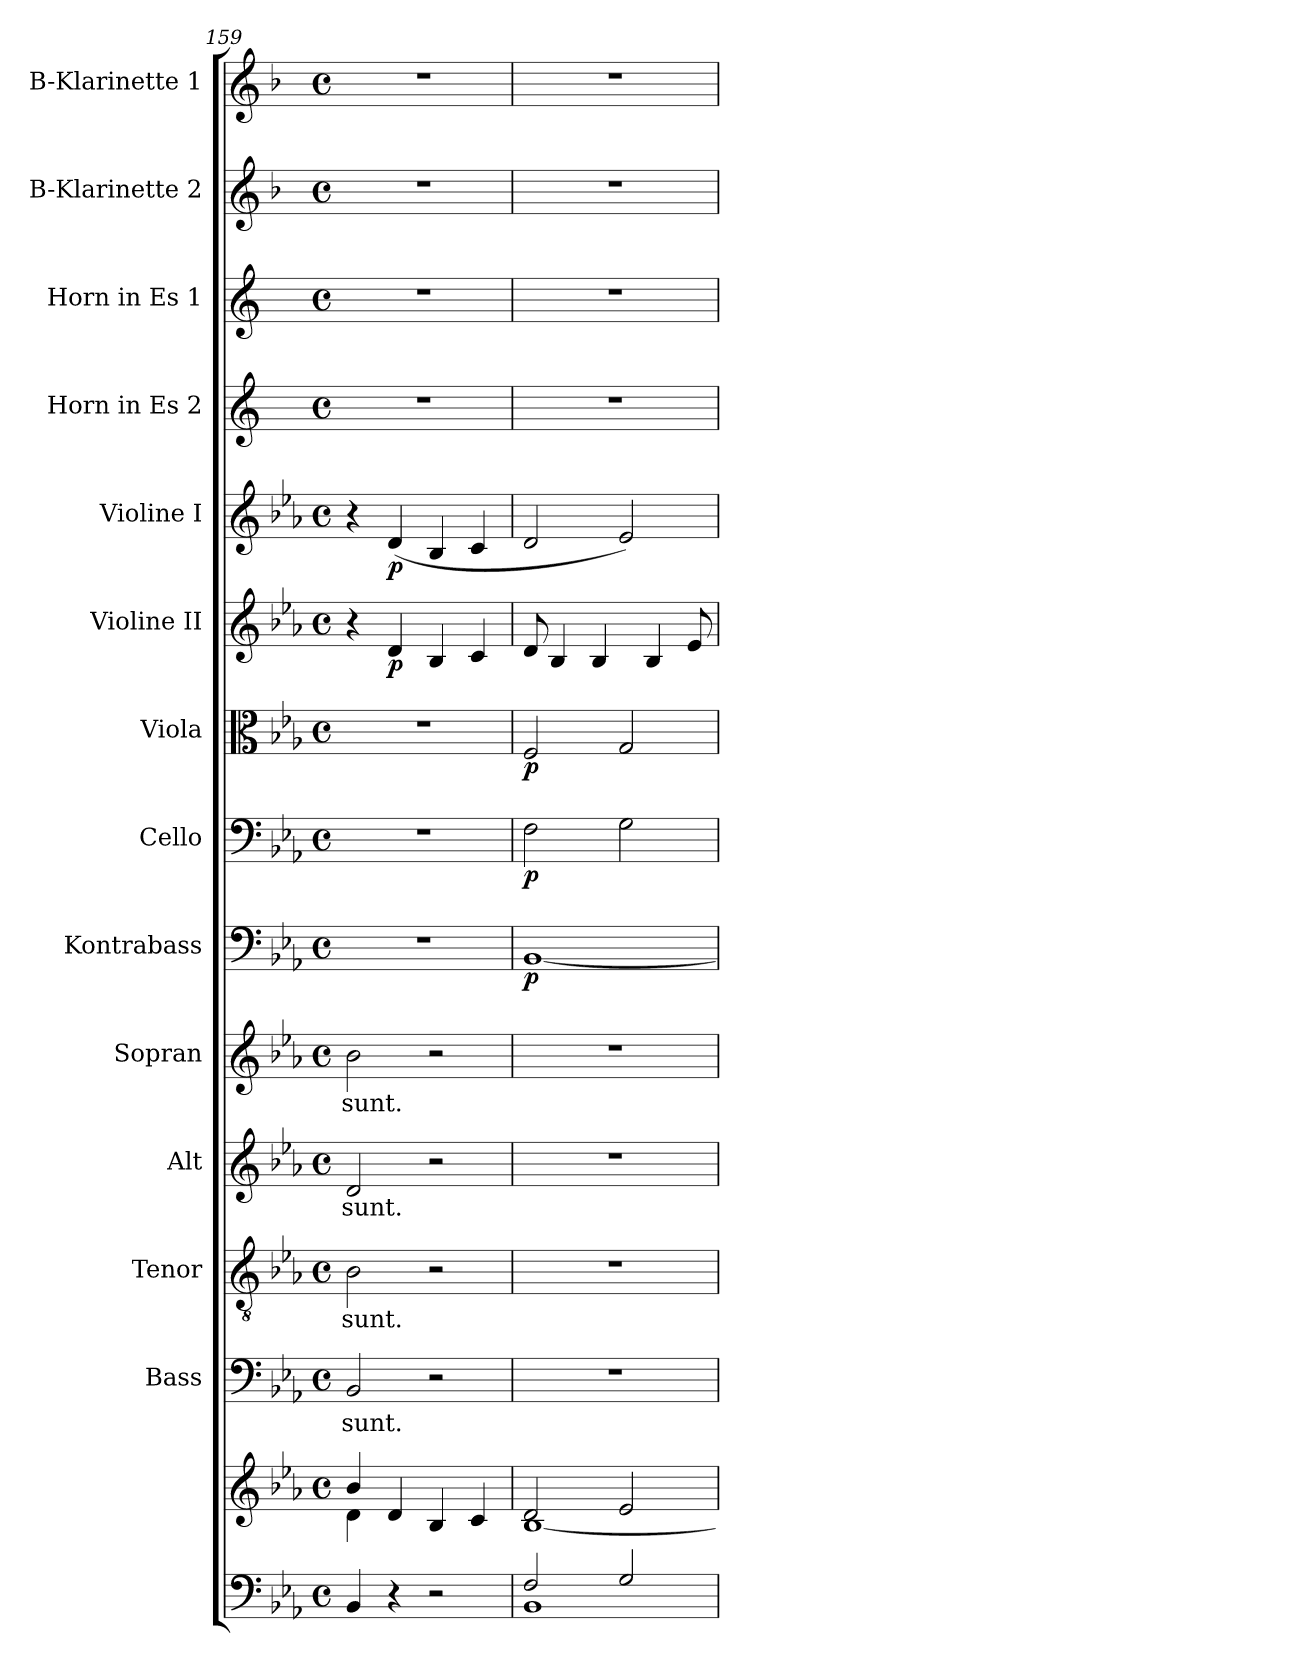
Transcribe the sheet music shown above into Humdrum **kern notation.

**kern	**kern	**kern	**text	**kern	**text	**kern	**text	**kern	**text	**kern	**dynam	**kern	**dynam	**kern	**dynam	**kern	**dynam	**kern	**dynam	**kern	**kern	**kern	**kern
*part14	*part14	*part13	*part13	*part12	*part12	*part11	*part11	*part10	*part10	*part9	*part9	*part8	*part8	*part7	*part7	*part6	*part6	*part5	*part5	*part4	*part3	*part2	*part1
*staff15	*staff14	*staff13	*staff13	*staff12	*staff12	*staff11	*staff11	*staff10	*staff10	*staff9	*staff9	*staff8	*staff8	*staff7	*staff7	*staff6	*staff6	*staff5	*staff5	*staff4	*staff3	*staff2	*staff1
*	*	*I"Bass	*	*I"Tenor	*	*I"Alt	*	*I"Sopran	*	*I"Kontrabass	*	*I"Cello	*	*I"Viola	*	*I"Violine II	*	*I"Violine I	*	*I"Horn in Es 2	*I"Horn in Es 1	*I"B-Klarinette 2	*I"B-Klarinette 1
*	*	*I'B.	*	*I'T.	*	*I'A.	*	*I'S.	*	*I'Kb.	*	*	*	*I'Vla.	*	*I'Vl. II	*	*I'Vl. I	*	*I'Hrn. 2	*I'Hrn. 1	*I'Kl. 2	*I'Kl. 1
!!LO:PB:g=z
*clefF4	*clefG2	*clefF4	*	*clefGv2	*	*clefG2	*	*clefG2	*	*clefF4	*	*clefF4	*	*clefC3	*	*clefG2	*	*clefG2	*	*clefG2	*clefG2	*clefG2	*clefG2
*	*	*	*	*	*	*	*	*	*	*ITrd7c12	*	*	*	*	*	*	*	*	*	*ITrd5c9	*ITrd5c9	*ITrd1c2	*ITrd1c2
*k[b-e-a-]	*k[b-e-a-]	*k[b-e-a-]	*	*k[b-e-a-]	*	*k[b-e-a-]	*	*k[b-e-a-]	*	*k[b-e-a-]	*	*k[b-e-a-]	*	*k[b-e-a-]	*	*k[b-e-a-]	*	*k[b-e-a-]	*	*k[b-e-a-]	*k[b-e-a-]	*k[b-e-a-]	*k[b-e-a-]
*E-:	*E-:	*E-:	*	*E-:	*	*E-:	*	*E-:	*	*E-:	*	*E-:	*	*E-:	*	*E-:	*	*E-:	*	*E-:	*E-:	*E-:	*E-:
*M4/4	*M4/4	*M4/4	*	*M4/4	*	*M4/4	*	*M4/4	*	*M4/4	*	*M4/4	*	*M4/4	*	*M4/4	*	*M4/4	*	*M4/4	*M4/4	*M4/4	*M4/4
*met(c)	*met(c)	*met(c)	*	*met(c)	*	*met(c)	*	*met(c)	*	*met(c)	*	*met(c)	*	*met(c)	*	*met(c)	*	*met(c)	*	*met(c)	*met(c)	*met(c)	*met(c)
=159	=159	=159	=159	=159	=159	=159	=159	=159	=159	=159	=159	=159	=159	=159	=159	=159	=159	=159	=159	=159	=159	=159	=159
*	*^	*	*	*	*	*	*	*	*	*	*	*	*	*	*	*	*	*	*	*	*	*	*
!	!	!	!	!LO:LY:b	!	!LO:LY:b	!	!LO:LY:b	!	!LO:LY:b	!	!	!	!	!	!	!	!	!	!	!	!	!	!
4BB-/	4b-/	4d\	2BB-/	sunt.	2B-\	sunt.	2d/	sunt.	2b-\	sunt.	1r	.	1r	.	1r	.	4r	.	4r	.	1r	1r	1r	1r
!	!	!	!	!	!	!	!	!	!	!	!	!	!	!	!	!	!	!LO:DY:b	!	!LO:DY:b	!	!	!	!
4r	4d/	2.ryy	.	.	.	.	.	.	.	.	.	.	.	.	.	.	4d/	p	(<4d/	p	.	.	.	.
2r	4B-/	.	2r	.	2r	.	2r	.	2r	.	.	.	.	.	.	.	4B-/	.	4B-/	.	.	.	.	.
.	4c/	.	.	.	.	.	.	.	.	.	.	.	.	.	.	.	4c/	.	4c/	.	.	.	.	.
=160	=160	=160	=160	=160	=160	=160	=160	=160	=160	=160	=160	=160	=160	=160	=160	=160	=160	=160	=160	=160	=160	=160	=160	=160
*^	*	*	*	*	*	*	*	*	*	*	*	*	*	*	*	*	*	*	*	*	*	*	*	*
!	!	!	!	!	!	!	!	!	!	!	!	!	!LO:DY:b	!	!LO:DY:b	!	!LO:DY:b	!	!	!	!	!	!	!	!
2F/	1BB-	2d/	[<1B-	1r	.	1r	.	1r	.	1r	.	[1BBB-	p	2F\	p	2F/	p	8d/	.	2d/	.	1r	1r	1r	1r
.	.	.	.	.	.	.	.	.	.	.	.	.	.	.	.	.	.	4B-/	.	.	.	.	.	.	.
.	.	.	.	.	.	.	.	.	.	.	.	.	.	.	.	.	.	4B-/	.	.	.	.	.	.	.
2G/	.	2e-/	.	.	.	.	.	.	.	.	.	.	.	2G\	.	2G/	.	.	.	2e-/)	.	.	.	.	.
.	.	.	.	.	.	.	.	.	.	.	.	.	.	.	.	.	.	4B-/	.	.	.	.	.	.	.
.	.	.	.	.	.	.	.	.	.	.	.	.	.	.	.	.	.	8e-/	.	.	.	.	.	.	.
*v	*v	*	*	*	*	*	*	*	*	*	*	*	*	*	*	*	*	*	*	*	*	*	*	*	*
*	*v	*v	*	*	*	*	*	*	*	*	*	*	*	*	*	*	*	*	*	*	*	*	*	*
=	=	=	=	=	=	=	=	=	=	=	=	=	=	=	=	=	=	=	=	=	=	=	=
*-	*-	*-	*-	*-	*-	*-	*-	*-	*-	*-	*-	*-	*-	*-	*-	*-	*-	*-	*-	*-	*-	*-	*-
